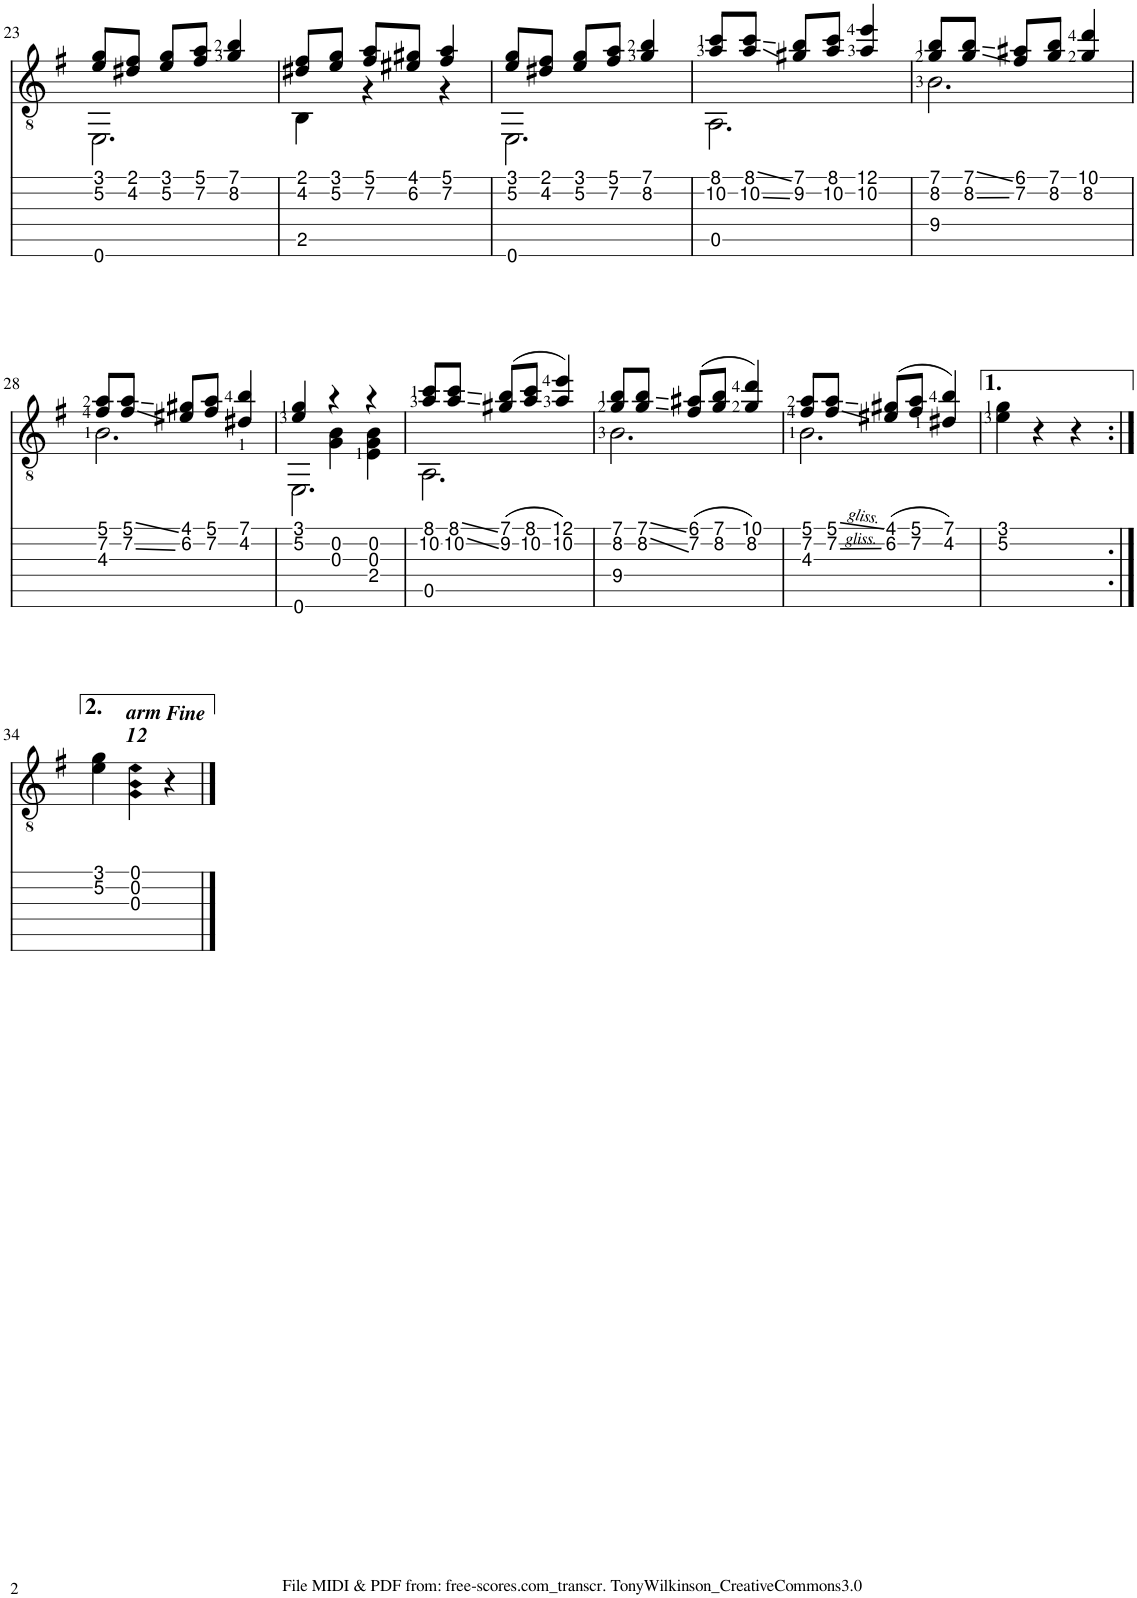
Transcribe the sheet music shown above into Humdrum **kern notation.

**kern	**kern
*part1	*part1
*staff2	*staff1
*I"Guitar	*
*I'Guit.	*
!!LO:PB:g=z
*	*clefGv2
*k[f#]	*k[f#]
*M3/4	*M3/4
=23	=23
*^	*^
8e\ 8g\L	2.EE	8e/ 8g/L	2.EE\
8d#\ 8f#\J	.	8d#X/ 8f#/J	.
8e\ 8g\L	.	8e/ 8g/L	.
8f#\ 8a\J	.	8f#/ 8a/J	.
4g 4b	.	4g/ 4b/	.
=24	=24	=24	=24
8d#X\ 8f#\L	4BB	8d#X/ 8f#/L	4BB\
8e\ 8g\J	.	8e/ 8g/J	.
8f#\ 8a\L	4r	8f#/ 8a/L	4r
8e#X\ 8g#X\J	.	8e#X/ 8g#X/J	.
4f# 4a	4r	4f#/ 4a/	4r
=25	=25	=25	=25
8e\ 8g\L	2.EE	8e/ 8g/L	2.EE\
8d#X\ 8f#\J	.	8d#X/ 8f#/J	.
8e\ 8g\L	.	8e/ 8g/L	.
8f#\ 8a\J	.	8f#/ 8a/J	.
4g 4b	.	4g/ 4b/	.
=26	=26	=26	=26
8a\ 8cc\L	2.AA	8a/ 8cc/L	2.AA\
8a\ 8cc\J	.	8a/ 8cc/J	.
8g#\ 8b\L	.	8g#X/ 8b/L	.
8a\ 8cc\J	.	8a/ 8cc/J	.
4a 4ee	.	4a/ 4ee/	.
=27	=27	=27	=27
8g\ 8b\L	2.B	8g/ 8b/L	2.B\
8g\ 8b\J	.	8g/ 8b/J	.
8f#\ 8a#\L	.	8f#/ 8a#X/L	.
8g\ 8b\J	.	8g/ 8b/J	.
4g 4dd	.	4g/ 4dd/	.
!!LO:LB:g=z	!!
=28	=28	=28	=28
8f#\ 8a\L	2.B	8f#/ 8a/L	2.B\
8f#\ 8a\J	.	8f#/ 8a/J	.
8e#\ 8g#\L	.	8e#X/ 8g#X/L	.
8f#\ 8a\J	.	8f#/ 8a/J	.
4d# 4b	.	4d#X/ 4b/	.
=29	=29	=29	=29
*	*^	*	*^
4e 4g	4ryy	2.EE	4e/ 4g/	4ryy	2.EE\
4r	4G 4B	.	4r	4G\ 4B\	.
4r	4E 4G 4B	.	4r	4E\ 4G\ 4B\	.
*	*v	*v	*	*	*
*	*	*	*v	*v
=30	=30	=30	=30
8a\ 8cc\L	2.AA	8a/ 8cc/L	2.AA\
8a\ 8cc\J	.	8a/ 8cc/J	.
8g#\ 8b\L	.	(8g#X/ 8b/L	.
8a\ 8cc\J	.	8a/ 8cc/J	.
4a 4ee	.	4a/ 4ee/)	.
=31	=31	=31	=31
8g\ 8b\L	2.B	8g/ 8b/L	2.B\
8g\ 8b\J	.	8g/ 8b/J	.
8f#\ 8a#\L	.	(8f#/ 8a#X/L	.
8g\ 8b\J	.	8g/ 8b/J	.
4g 4dd	.	4g/ 4dd/)	.
=32	=32	=32	=32
8f#\ 8a\L	2.B	8f#/ 8a/L	2.B\
8f#\ 8a\J	.	8f#/ 8a/J	.
8e#\ 8g#\L	.	(8e#X/ 8g#X/L	.
8f#\ 8a\J	.	8f#/ 8a/J	.
4d# 4b	.	4d#X/ 4b/)	.
*v	*v	*	*
*	*v	*v
=33	=33
4e 4g	4e\ 4g\
4r	4r
4r	4r
!!LO:LB:g=z
=34:|!	=34:|!
4e 4g	4e\ 4g\
!	!LO:TX:a:Bi:t=arm
!	!LO:TX:a:t=12
4G 4B 4e	4G\ 4B\ 4e\
4r	4r
==	==
*-	*-
